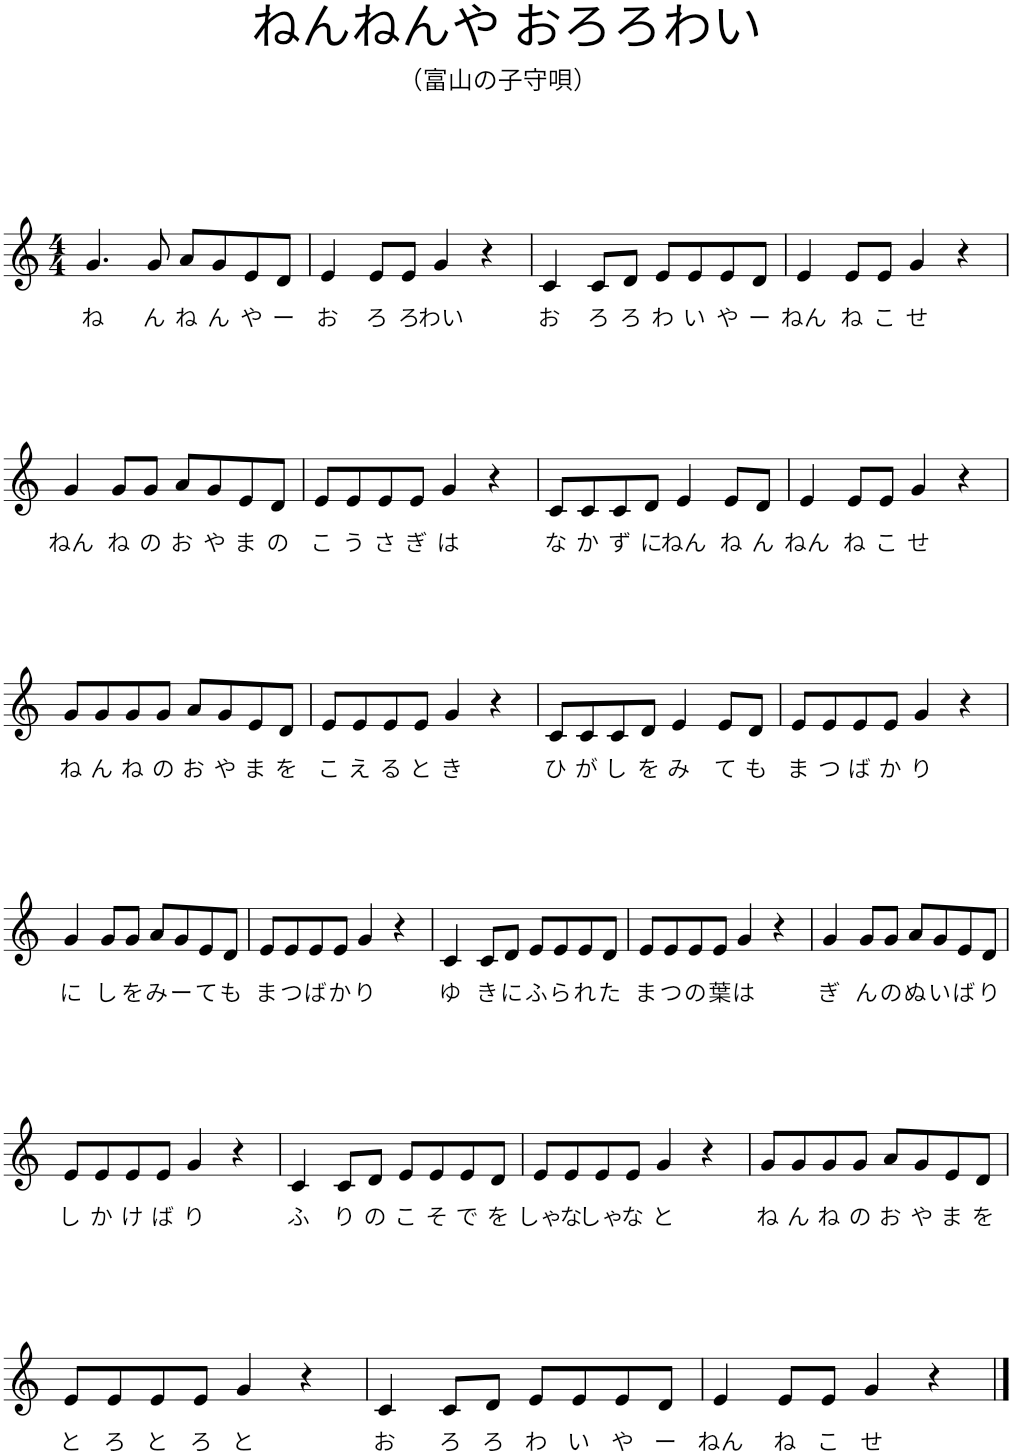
**kern	**text
*part1	*part1
*staff1	*staff1
*I"Piano	*
*I'Pno.	*
*clefG2	*
*k[]	*
*M4/4	*
=1	=1
!	!LO:LY:b
4.g/	ね
!	!LO:LY:b
8g/	ん
!	!LO:LY:b
8a/L	ね
!	!LO:LY:b
8g/	ん
!	!LO:LY:b
8e/	や
!	!LO:LY:b
8d/J	ー
=2	=2
!	!LO:LY:b
4e/	お
!	!LO:LY:b
8e/L	ろ
!	!LO:LY:b
8e/J	ろ
!	!LO:LY:b
4g/	わい
4r	.
=3	=3
!	!LO:LY:b
4c/	お
!	!LO:LY:b
8c/L	ろ
!	!LO:LY:b
8d/J	ろ
!	!LO:LY:b
8e/L	わ
!	!LO:LY:b
8e/	い
!	!LO:LY:b
8e/	や
!	!LO:LY:b
8d/J	ー
=4	=4
!	!LO:LY:b
4e/	ねん
!	!LO:LY:b
8e/L	ね
!	!LO:LY:b
8e/J	こ
!	!LO:LY:b
4g/	せ
4r	.
!!LO:LB:g=z
=5	=5
!	!LO:LY:b
4g/	ねん
!	!LO:LY:b
8g/L	ね
!	!LO:LY:b
8g/J	の
!	!LO:LY:b
8a/L	お
!	!LO:LY:b
8g/	や
!	!LO:LY:b
8e/	ま
!	!LO:LY:b
8d/J	の
=6	=6
!	!LO:LY:b
8e/L	こ
!	!LO:LY:b
8e/	う
!	!LO:LY:b
8e/	さ
!	!LO:LY:b
8e/J	ぎ
!	!LO:LY:b
4g/	は
4r	.
=7	=7
!	!LO:LY:b
8c/L	な
!	!LO:LY:b
8c/	か
!	!LO:LY:b
8c/	ず
!	!LO:LY:b
8d/J	に
!	!LO:LY:b
4e/	ねん
!	!LO:LY:b
8e/L	ね
!	!LO:LY:b
8d/J	ん
=8	=8
!	!LO:LY:b
4e/	ねん
!	!LO:LY:b
8e/L	ね
!	!LO:LY:b
8e/J	こ
!	!LO:LY:b
4g/	せ
4r	.
!!LO:LB:g=z
=9	=9
!	!LO:LY:b
8g/L	ね
!	!LO:LY:b
8g/	ん
!	!LO:LY:b
8g/	ね
!	!LO:LY:b
8g/J	の
!	!LO:LY:b
8a/L	お
!	!LO:LY:b
8g/	や
!	!LO:LY:b
8e/	ま
!	!LO:LY:b
8d/J	を
=10	=10
!	!LO:LY:b
8e/L	こ
!	!LO:LY:b
8e/	え
!	!LO:LY:b
8e/	る
!	!LO:LY:b
8e/J	と
!	!LO:LY:b
4g/	き
4r	.
=11	=11
!	!LO:LY:b
8c/L	ひ
!	!LO:LY:b
8c/	が
!	!LO:LY:b
8c/	し
!	!LO:LY:b
8d/J	を
!	!LO:LY:b
4e/	み
!	!LO:LY:b
8e/L	て
!	!LO:LY:b
8d/J	も
=12	=12
!	!LO:LY:b
8e/L	ま
!	!LO:LY:b
8e/	つ
!	!LO:LY:b
8e/	ば
!	!LO:LY:b
8e/J	か
!	!LO:LY:b
4g/	り
4r	.
!!LO:LB:g=z
=13	=13
!	!LO:LY:b
4g/	に
!	!LO:LY:b
8g/L	し
!	!LO:LY:b
8g/J	を
!	!LO:LY:b
8a/L	み
!	!LO:LY:b
8g/	ー
!	!LO:LY:b
8e/	て
!	!LO:LY:b
8d/J	も
=14	=14
!	!LO:LY:b
8e/L	ま
!	!LO:LY:b
8e/	つ
!	!LO:LY:b
8e/	ば
!	!LO:LY:b
8e/J	か
!	!LO:LY:b
4g/	り
4r	.
=15	=15
!	!LO:LY:b
4c/	ゆ
!	!LO:LY:b
8c/L	き
!	!LO:LY:b
8d/J	に
!	!LO:LY:b
8e/L	ふ
!	!LO:LY:b
8e/	ら
!	!LO:LY:b
8e/	れ
!	!LO:LY:b
8d/J	た
=16	=16
!	!LO:LY:b
8e/L	ま
!	!LO:LY:b
8e/	つ
!	!LO:LY:b
8e/	の
!	!LO:LY:b
8e/J	葉
!	!LO:LY:b
4g/	は
4r	.
=17	=17
!	!LO:LY:b
4g/	ぎ
!	!LO:LY:b
8g/L	ん
!	!LO:LY:b
8g/J	の
!	!LO:LY:b
8a/L	ぬ
!	!LO:LY:b
8g/	い
!	!LO:LY:b
8e/	ば
!	!LO:LY:b
8d/J	り
!!LO:LB:g=z
=18	=18
!	!LO:LY:b
8e/L	し
!	!LO:LY:b
8e/	か
!	!LO:LY:b
8e/	け
!	!LO:LY:b
8e/J	ば
!	!LO:LY:b
4g/	り
4r	.
=19	=19
!	!LO:LY:b
4c/	ふ
!	!LO:LY:b
8c/L	り
!	!LO:LY:b
8d/J	の
!	!LO:LY:b
8e/L	こ
!	!LO:LY:b
8e/	そ
!	!LO:LY:b
8e/	で
!	!LO:LY:b
8d/J	を
=20	=20
!	!LO:LY:b
8e/L	しゃ
!	!LO:LY:b
8e/	な
!	!LO:LY:b
8e/	しゃ
!	!LO:LY:b
8e/J	な
!	!LO:LY:b
4g/	と
4r	.
=21	=21
!	!LO:LY:b
8g/L	ね
!	!LO:LY:b
8g/	ん
!	!LO:LY:b
8g/	ね
!	!LO:LY:b
8g/J	の
!	!LO:LY:b
8a/L	お
!	!LO:LY:b
8g/	や
!	!LO:LY:b
8e/	ま
!	!LO:LY:b
8d/J	を
!!LO:LB:g=z
=22	=22
!	!LO:LY:b
8e/L	と
!	!LO:LY:b
8e/	ろ
!	!LO:LY:b
8e/	と
!	!LO:LY:b
8e/J	ろ
!	!LO:LY:b
4g/	と
4r	.
=23	=23
!	!LO:LY:b
4c/	お
!	!LO:LY:b
8c/L	ろ
!	!LO:LY:b
8d/J	ろ
!	!LO:LY:b
8e/L	わ
!	!LO:LY:b
8e/	い
!	!LO:LY:b
8e/	や
!	!LO:LY:b
8d/J	ー
=24	=24
!	!LO:LY:b
4e/	ねん
!	!LO:LY:b
8e/L	ね
!	!LO:LY:b
8e/J	こ
!	!LO:LY:b
4g/	せ
4r	.
==	==
*-	*-
